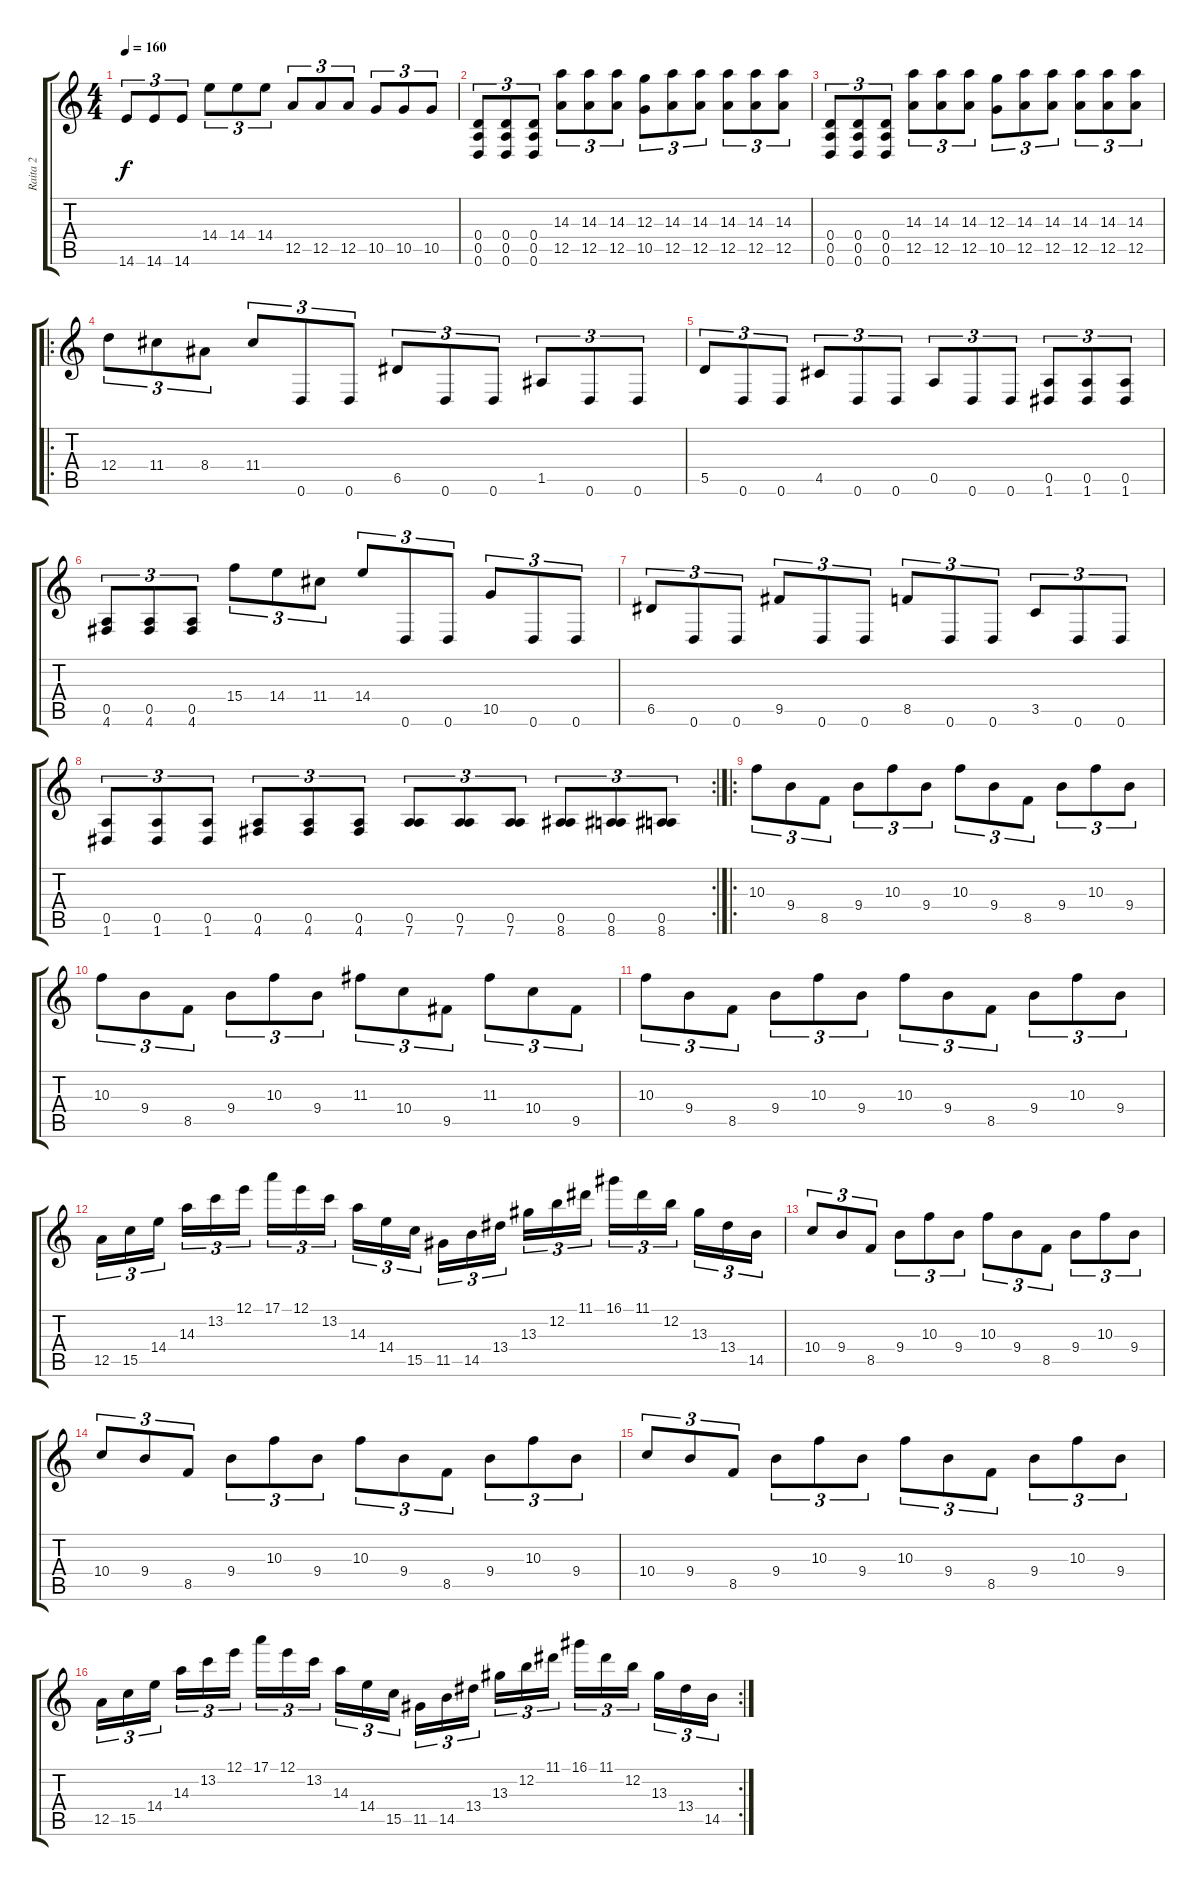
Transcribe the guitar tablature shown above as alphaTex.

\track ("Raita 2" "Raita 2") {instrument distortionguitar}
\staff {score tabs}
\tuning (E4 B3 G3 D3 A2 D2) {hide}
\ts (4 4)
\tempo 160
\clef g2
\ks c
14.6.8{tu (3 2) dy f} 14.6.8{tu (3 2)} 14.6.8{tu (3 2)} 14.4.8{tu (3 2)} 14.4.8{tu (3 2)} 14.4.8{tu (3 2)} 12.5.8{tu (3 2)} 12.5.8{tu (3 2)} 12.5.8{tu (3 2)} 10.5.8{tu (3 2)} 10.5.8{tu (3 2)} 10.5.8{tu (3 2)} |
(0.4 0.5 0.6).8{tu (3 2)} (0.4 0.5 0.6).8{tu (3 2)} (0.4 0.5 0.6).8{tu (3 2)} (14.3 12.5).8{tu (3 2)} (14.3 12.5).8{tu (3 2)} (14.3 12.5).8{tu (3 2)} (12.3 10.5).8{tu (3 2)} (14.3 12.5).8{tu (3 2)} (14.3 12.5).8{tu (3 2)} (14.3 12.5).8{tu (3 2)} (14.3 12.5).8{tu (3 2)} (14.3 12.5).8{tu (3 2)} |
(0.4 0.5 0.6).8{tu (3 2)} (0.4 0.5 0.6).8{tu (3 2)} (0.4 0.5 0.6).8{tu (3 2)} (14.3 12.5).8{tu (3 2)} (14.3 12.5).8{tu (3 2)} (14.3 12.5).8{tu (3 2)} (12.3 10.5).8{tu (3 2)} (14.3 12.5).8{tu (3 2)} (14.3 12.5).8{tu (3 2)} (14.3 12.5).8{tu (3 2)} (14.3 12.5).8{tu (3 2)} (14.3 12.5).8{tu (3 2)} |
\ro
12.4.8{tu (3 2)} 11.4.8{tu (3 2)} 8.4.8{tu (3 2)} 11.4.8{tu (3 2)} 0.6.8{tu (3 2)} 0.6.8{tu (3 2)} 6.5.8{tu (3 2)} 0.6.8{tu (3 2)} 0.6.8{tu (3 2)} 1.5.8{tu (3 2)} 0.6.8{tu (3 2)} 0.6.8{tu (3 2)} |
5.5.8{tu (3 2)} 0.6.8{tu (3 2)} 0.6.8{tu (3 2)} 4.5.8{tu (3 2)} 0.6.8{tu (3 2)} 0.6.8{tu (3 2)} 0.5.8{tu (3 2)} 0.6.8{tu (3 2)} 0.6.8{tu (3 2)} (0.5 1.6).8{tu (3 2)} (0.5 1.6).8{tu (3 2)} (0.5 1.6).8{tu (3 2)} |
(0.5 4.6).8{tu (3 2)} (0.5 4.6).8{tu (3 2)} (0.5 4.6).8{tu (3 2)} 15.4.8{tu (3 2)} 14.4.8{tu (3 2)} 11.4.8{tu (3 2)} 14.4.8{tu (3 2)} 0.6.8{tu (3 2)} 0.6.8{tu (3 2)} 10.5.8{tu (3 2)} 0.6.8{tu (3 2)} 0.6.8{tu (3 2)} |
6.5.8{tu (3 2)} 0.6.8{tu (3 2)} 0.6.8{tu (3 2)} 9.5.8{tu (3 2)} 0.6.8{tu (3 2)} 0.6.8{tu (3 2)} 8.5.8{tu (3 2)} 0.6.8{tu (3 2)} 0.6.8{tu (3 2)} 3.5.8{tu (3 2)} 0.6.8{tu (3 2)} 0.6.8{tu (3 2)} |
\rc 2
(0.5 1.6).8{tu (3 2)} (0.5 1.6).8{tu (3 2)} (0.5 1.6).8{tu (3 2)} (0.5 4.6).8{tu (3 2)} (0.5 4.6).8{tu (3 2)} (0.5 4.6).8{tu (3 2)} (0.5 7.6).8{tu (3 2)} (0.5 7.6).8{tu (3 2)} (0.5 7.6).8{tu (3 2)} (0.5 8.6).8{tu (3 2)} (0.5 8.6).8{tu (3 2)} (0.5 8.6).8{tu (3 2)} |
\ro
10.3.8{tu (3 2)} 9.4.8{tu (3 2)} 8.5.8{tu (3 2)} 9.4.8{tu (3 2)} 10.3.8{tu (3 2)} 9.4.8{tu (3 2)} 10.3.8{tu (3 2)} 9.4.8{tu (3 2)} 8.5.8{tu (3 2)} 9.4.8{tu (3 2)} 10.3.8{tu (3 2)} 9.4.8{tu (3 2)} |
10.3.8{tu (3 2)} 9.4.8{tu (3 2)} 8.5.8{tu (3 2)} 9.4.8{tu (3 2)} 10.3.8{tu (3 2)} 9.4.8{tu (3 2)} 11.3.8{tu (3 2)} 10.4.8{tu (3 2)} 9.5.8{tu (3 2)} 11.3.8{tu (3 2)} 10.4.8{tu (3 2)} 9.5.8{tu (3 2)} |
10.3.8{tu (3 2)} 9.4.8{tu (3 2)} 8.5.8{tu (3 2)} 9.4.8{tu (3 2)} 10.3.8{tu (3 2)} 9.4.8{tu (3 2)} 10.3.8{tu (3 2)} 9.4.8{tu (3 2)} 8.5.8{tu (3 2)} 9.4.8{tu (3 2)} 10.3.8{tu (3 2)} 9.4.8{tu (3 2)} |
12.5.16{tu (3 2)} 15.5.16{tu (3 2)} 14.4.16{tu (3 2) beam splitsecondary} 14.3.16{tu (3 2)} 13.2.16{tu (3 2)} 12.1.16{tu (3 2)} 17.1.16{tu (3 2)} 12.1.16{tu (3 2)} 13.2.16{tu (3 2) beam splitsecondary} 14.3.16{tu (3 2)} 14.4.16{tu (3 2)} 15.5.16{tu (3 2)} 11.5.16{tu (3 2)} 14.5.16{tu (3 2)} 13.4.16{tu (3 2) beam splitsecondary} 13.3.16{tu (3 2)} 12.2.16{tu (3 2)} 11.1.16{tu (3 2)} 16.1.16{tu (3 2)} 11.1.16{tu (3 2)} 12.2.16{tu (3 2) beam splitsecondary} 13.3.16{tu (3 2)} 13.4.16{tu (3 2)} 14.5.16{tu (3 2)} |
10.4.8{tu (3 2)} 9.4.8{tu (3 2)} 8.5.8{tu (3 2)} 9.4.8{tu (3 2)} 10.3.8{tu (3 2)} 9.4.8{tu (3 2)} 10.3.8{tu (3 2)} 9.4.8{tu (3 2)} 8.5.8{tu (3 2)} 9.4.8{tu (3 2)} 10.3.8{tu (3 2)} 9.4.8{tu (3 2)} |
10.4.8{tu (3 2)} 9.4.8{tu (3 2)} 8.5.8{tu (3 2)} 9.4.8{tu (3 2)} 10.3.8{tu (3 2)} 9.4.8{tu (3 2)} 10.3.8{tu (3 2)} 9.4.8{tu (3 2)} 8.5.8{tu (3 2)} 9.4.8{tu (3 2)} 10.3.8{tu (3 2)} 9.4.8{tu (3 2)} |
10.4.8{tu (3 2)} 9.4.8{tu (3 2)} 8.5.8{tu (3 2)} 9.4.8{tu (3 2)} 10.3.8{tu (3 2)} 9.4.8{tu (3 2)} 10.3.8{tu (3 2)} 9.4.8{tu (3 2)} 8.5.8{tu (3 2)} 9.4.8{tu (3 2)} 10.3.8{tu (3 2)} 9.4.8{tu (3 2)} |
\rc 2
12.5.16{tu (3 2)} 15.5.16{tu (3 2)} 14.4.16{tu (3 2) beam splitsecondary} 14.3.16{tu (3 2)} 13.2.16{tu (3 2)} 12.1.16{tu (3 2)} 17.1.16{tu (3 2)} 12.1.16{tu (3 2)} 13.2.16{tu (3 2) beam splitsecondary} 14.3.16{tu (3 2)} 14.4.16{tu (3 2)} 15.5.16{tu (3 2)} 11.5.16{tu (3 2)} 14.5.16{tu (3 2)} 13.4.16{tu (3 2) beam splitsecondary} 13.3.16{tu (3 2)} 12.2.16{tu (3 2)} 11.1.16{tu (3 2)} 16.1.16{tu (3 2)} 11.1.16{tu (3 2)} 12.2.16{tu (3 2) beam splitsecondary} 13.3.16{tu (3 2)} 13.4.16{tu (3 2)} 14.5.16{tu (3 2)}
